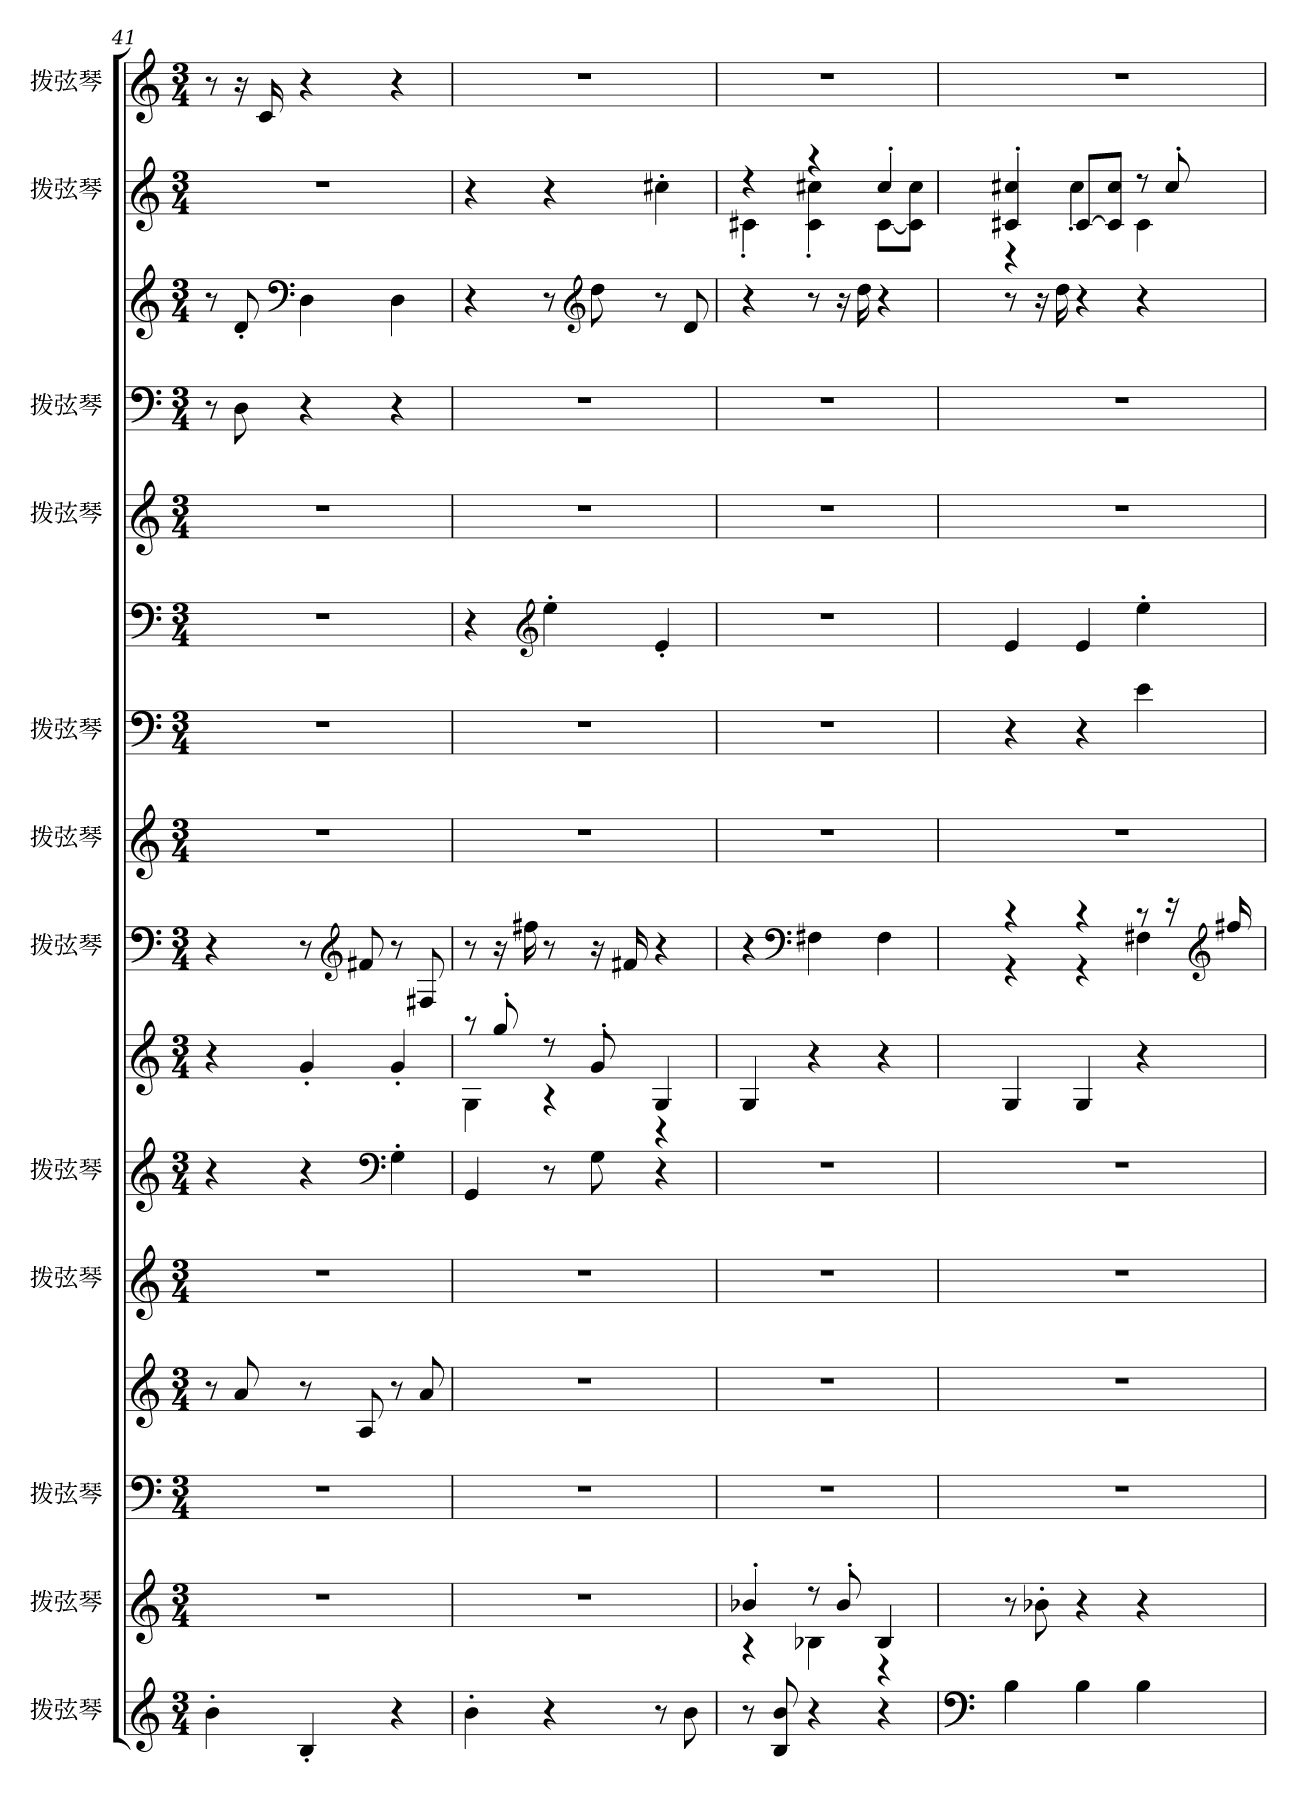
**kern	**kern	**kern	**kern	**kern	**kern	**kern	**kern	**kern	**kern	**kern	**kern	**kern	**kern	**kern	**kern
*part12	*part11	*part10	*part10	*part9	*part8	*part8	*part7	*part6	*part5	*part5	*part4	*part3	*part3	*part2	*part1
*staff16	*staff15	*staff14	*staff13	*staff12	*staff11	*staff10	*staff9	*staff8	*staff7	*staff6	*staff5	*staff4	*staff3	*staff2	*staff1
*I"拨弦琴	*I"拨弦琴	*I"拨弦琴	*	*I"拨弦琴	*I"拨弦琴	*	*I"拨弦琴	*I"拨弦琴	*I"拨弦琴	*	*I"拨弦琴	*I"拨弦琴	*	*I"拨弦琴	*I"拨弦琴
!!LO:PB:g=z
*clefG2	*clefG2	*clefF4	*clefG2	*clefG2	*clefG2	*clefG2	*clefF4	*clefG2	*clefF4	*clefF4	*clefG2	*clefF4	*clefG2	*clefG2	*clefG2
*k[]	*k[]	*k[]	*k[]	*k[]	*k[]	*k[]	*k[]	*k[]	*k[]	*k[]	*k[]	*k[]	*k[]	*k[]	*k[]
*M3/4	*M3/4	*M3/4	*M3/4	*M3/4	*M3/4	*M3/4	*M3/4	*M3/4	*M3/4	*M3/4	*M3/4	*M3/4	*M3/4	*M3/4	*M3/4
=41	=41	=41	=41	=41	=41	=41	=41	=41	=41	=41	=41	=41	=41	=41	=41
4b'\	2.r	2.r	8r	2.r	4r	4r	4r	2.r	2.r	2.r	2.r	8r	8r	2.r	8r
.	.	.	8a/	.	.	.	.	.	.	.	.	8D\	8d'/	.	16r
.	.	.	.	.	.	.	.	.	.	.	.	.	.	.	16c/
*	*	*	*	*	*	*	*	*	*	*	*	*	*clefF4	*	*
4B'/	.	.	8r	.	4r	4g'/	8r	.	.	.	.	4r	4D\	.	4r
*	*	*	*	*	*	*	*clefG2	*	*	*	*	*	*	*	*
.	.	.	8A/	.	.	.	8f#X/	.	.	.	.	.	.	.	.
*	*	*	*	*	*clefF4	*	*	*	*	*	*	*	*	*	*
4r	.	.	8r	.	4G'\	4g'/	8r	.	.	.	.	4r	4D\	.	4r
.	.	.	8a/	.	.	.	8F#X/	.	.	.	.	.	.	.	.
=42	=42	=42	=42	=42	=42	=42	=42	=42	=42	=42	=42	=42	=42	=42	=42
*	*	*	*	*	*	*^	*	*	*	*	*	*	*	*	*
4b'\	2.r	2.r	2.r	2.r	4GG/	8r	4G\	8r	2.r	2.r	4r	2.r	2.r	4r	4r	2.r
.	.	.	.	.	.	8gg'/	.	16r	.	.	.	.	.	.	.	.
.	.	.	.	.	.	.	.	16ff#X\	.	.	.	.	.	.	.	.
*	*	*	*	*	*	*	*	*	*	*	*clefG2	*	*	*	*	*
4r	.	.	.	.	8r	8r	4r	8r	.	.	4ee'\	.	.	8r	4r	.
*	*	*	*	*	*	*	*	*	*	*	*	*	*	*clefG2	*	*
.	.	.	.	.	8G\	8g'/	.	16r	.	.	.	.	.	8dd\	.	.
.	.	.	.	.	.	.	.	16f#X/	.	.	.	.	.	.	.	.
8r	.	.	.	.	4r	4G/	4r	4r	.	.	4e'/	.	.	8r	4cc#X'\	.
8b\	.	.	.	.	.	.	.	.	.	.	.	.	.	8d/	.	.
*	*	*	*	*	*	*v	*v	*	*	*	*	*	*	*	*	*
=43	=43	=43	=43	=43	=43	=43	=43	=43	=43	=43	=43	=43	=43	=43	=43
*	*^	*	*	*	*	*	*	*	*	*	*	*	*	*^	*
8r	4b-X'/	4r	2.r	2.r	2.r	2.r	4G/	4r	2.r	2.r	2.r	2.r	2.r	4r	4r	4c#X'\	2.r
8B/ 8b/	.	.	.	.	.	.	.	.	.	.	.	.	.	.	.	.	.
*	*	*	*	*	*	*	*	*clefF4	*	*	*	*	*	*	*	*	*
4r	8r	4B-X\	.	.	.	.	4r	4F#X\	.	.	.	.	.	8r	4r	4c#\' 4cc#X\'	.
.	8b-'/	.	.	.	.	.	.	.	.	.	.	.	.	16r	.	.	.
.	.	.	.	.	.	.	.	.	.	.	.	.	.	16dd\	.	.	.
4r	4B-/	4r	.	.	.	.	4r	4F#\	.	.	.	.	.	4r	4cc#'/	[8c#\L	.
.	.	.	.	.	.	.	.	.	.	.	.	.	.	.	.	8c#\] 8cc#\J	.
*	*v	*v	*	*	*	*	*	*	*	*	*	*	*	*	*	*	*
!!LO:PB:g=z
=44	=44	=44	=44	=44	=44	=44	=44	=44	=44	=44	=44	=44	=44	=44	=44	=44
*clefF4	*	*	*	*	*	*	*	*	*	*	*	*	*	*	*	*
*	*	*	*	*	*	*	*^	*	*	*	*	*	*	*	*	*
4B\	8r	2.r	2.r	2.r	2.r	4G/	4r	4r	2.r	4r	4e/	2.r	2.r	8r	4c#X/' 4cc#X/'	4r	2.r
.	8b-X'\	.	.	.	.	.	.	.	.	.	.	.	.	16r	.	.	.
.	.	.	.	.	.	.	.	.	.	.	.	.	.	16dd\	.	.	.
4B\	4r	.	.	.	.	4G/	4r	4r	.	4r	4e/	.	.	4r	[8c#/L	4cc#'\	.
.	.	.	.	.	.	.	.	.	.	.	.	.	.	.	8c#/] 8cc#/J	.	.
4B\	4r	.	.	.	.	4r	8r	4F#X\	.	4e\	4ee'\	.	.	4r	8r	4c#\	.
.	.	.	.	.	.	.	16r	.	.	.	.	.	.	.	8cc#'/	.	.
*	*	*	*	*	*	*	*clefG2	*	*	*	*	*	*	*	*	*	*
.	.	.	.	.	.	.	16ff#X/	.	.	.	.	.	.	.	.	.	.
*	*	*	*	*	*	*	*v	*v	*	*	*	*	*	*	*v	*v	*
=	=	=	=	=	=	=	=	=	=	=	=	=	=	=	=
*-	*-	*-	*-	*-	*-	*-	*-	*-	*-	*-	*-	*-	*-	*-	*-
